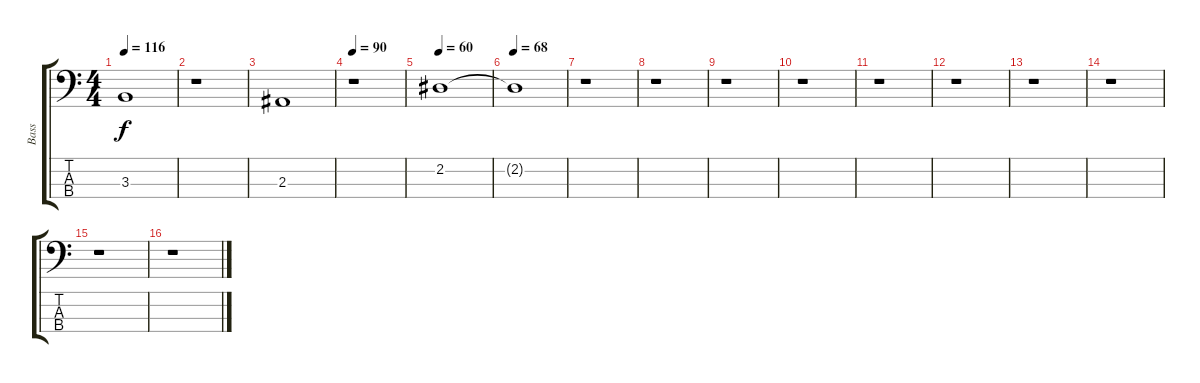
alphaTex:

\track ("Bass" "Bass") {instrument electricbassfinger}
\staff {score tabs}
\tuning (Gb2 Db2 Ab1 Eb1) {hide}
\ts (4 4)
\tempo 116
\clef f4
\ks c
3.3.1{dy f} |
r.1 |
2.3.1 |
\tempo 90
r.1 |
\tempo 60
2.2.1 |
\tempo 68
2.2{t}.1 |
r.1 |
r.1 |
r.1 |
r.1 |
r.1 |
r.1 |
r.1 |
r.1 |
r.1 |
r.1
